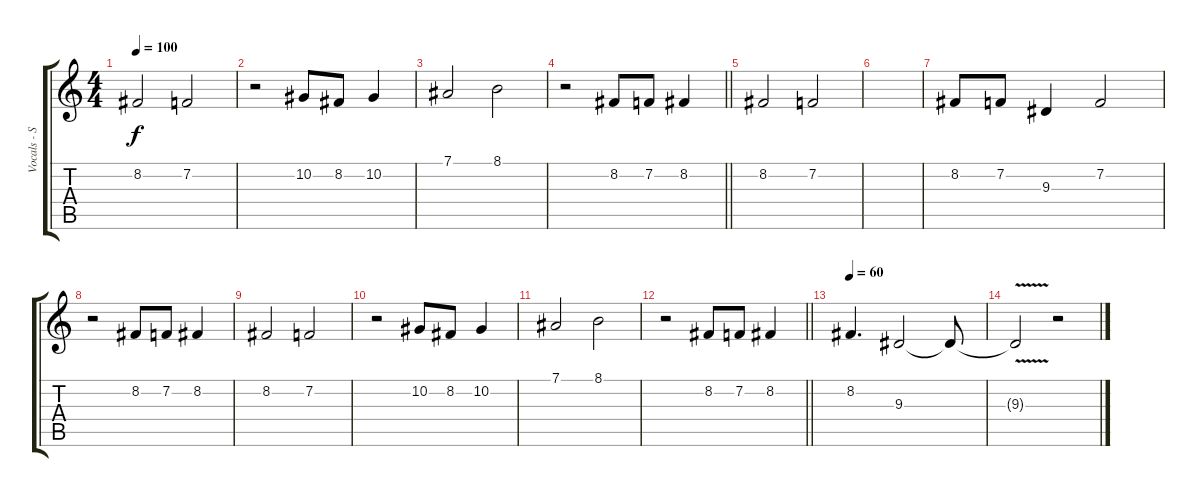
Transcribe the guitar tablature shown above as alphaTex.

\track ("Vocals - Simon Cruz" "Vocals - S") {instrument altosax}
\staff {score tabs}
\tuning (Eb4 Bb3 Gb3 Db3 Ab2 Eb2) {hide}
\ts (4 4)
\tempo 100
\clef g2
\ks c
8.2.2{dy f} 7.2.2 |
r.2 10.2.8 8.2.8 10.2.4 |
7.1.2 8.1.2 |
\barLineRight lightlight
r.2 8.2.8 7.2.8 8.2.4 |
8.2.2 7.2.2 |
|
8.2.8 7.2.8 9.3.4 7.2.2 |
r.2 8.2.8 7.2.8 8.2.4 |
8.2.2 7.2.2 |
r.2 10.2.8 8.2.8 10.2.4 |
7.1.2 8.1.2 |
\barLineRight lightlight
r.2 8.2.8 7.2.8 8.2.4 |
\tempo 60
8.2.4{d} 9.3.2 9.3{t}.8 |
9.3{v t}.2 r.2
